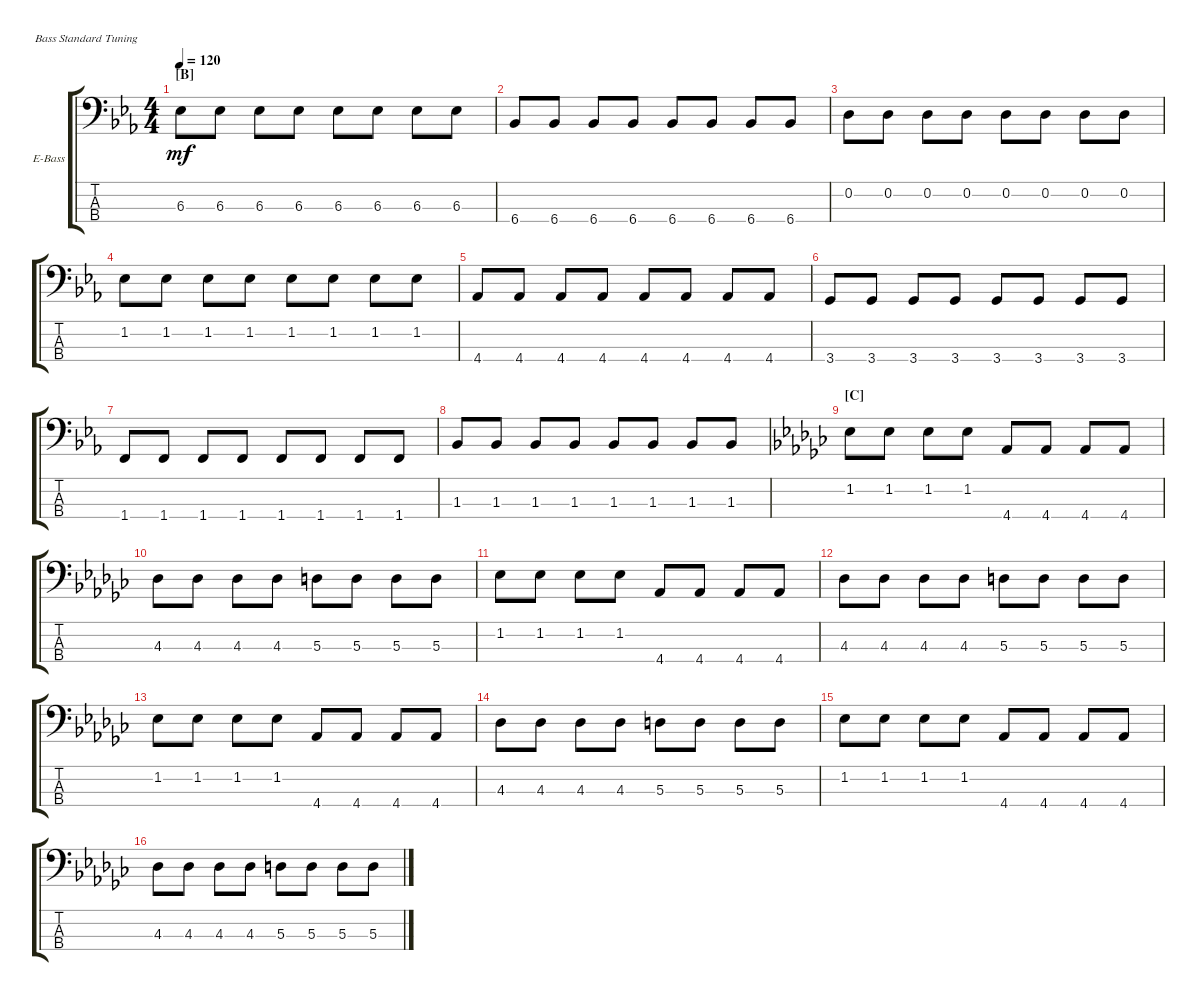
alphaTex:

\defaultSystemsLayout 4
\bracketExtendMode groupsimilarinstruments
\firstSystemTrackNameOrientation horizontal
\otherSystemsTrackNameOrientation horizontal
\track ("Electric Bass" "E-Bass") {instrument electricbassfinger}
\staff {score tabs}
\tuning (G2 D2 A1 E1)
\ts (4 4)
\section ("B" "")
\tempo 120
\clef f4
\ks eb
6.3.8{dy mf} 6.3.8 6.3.8 6.3.8 6.3.8 6.3.8 6.3.8 6.3.8 |
6.4.8 6.4.8 6.4.8 6.4.8 6.4.8 6.4.8 6.4.8 6.4.8 |
0.2.8 0.2.8 0.2.8 0.2.8 0.2.8 0.2.8 0.2.8 0.2.8 |
1.2.8 1.2.8 1.2.8 1.2.8 1.2.8 1.2.8 1.2.8 1.2.8 |
4.4.8 4.4.8 4.4.8 4.4.8 4.4.8 4.4.8 4.4.8 4.4.8 |
3.4.8 3.4.8 3.4.8 3.4.8 3.4.8 3.4.8 3.4.8 3.4.8 |
1.4.8 1.4.8 1.4.8 1.4.8 1.4.8 1.4.8 1.4.8 1.4.8 |
1.3.8 1.3.8 1.3.8 1.3.8 1.3.8 1.3.8 1.3.8 1.3.8 |
\section ("C" "")
\ks ebminor
1.2.8 1.2.8 1.2.8 1.2.8 4.4.8 4.4.8 4.4.8 4.4.8 |
4.3.8 4.3.8 4.3.8 4.3.8 5.3.8 5.3.8 5.3.8 5.3.8 |
1.2.8 1.2.8 1.2.8 1.2.8 4.4.8 4.4.8 4.4.8 4.4.8 |
4.3.8 4.3.8 4.3.8 4.3.8 5.3.8 5.3.8 5.3.8 5.3.8 |
1.2.8 1.2.8 1.2.8 1.2.8 4.4.8 4.4.8 4.4.8 4.4.8 |
4.3.8 4.3.8 4.3.8 4.3.8 5.3.8 5.3.8 5.3.8 5.3.8 |
1.2.8 1.2.8 1.2.8 1.2.8 4.4.8 4.4.8 4.4.8 4.4.8 |
4.3.8 4.3.8 4.3.8 4.3.8 5.3.8 5.3.8 5.3.8 5.3.8
